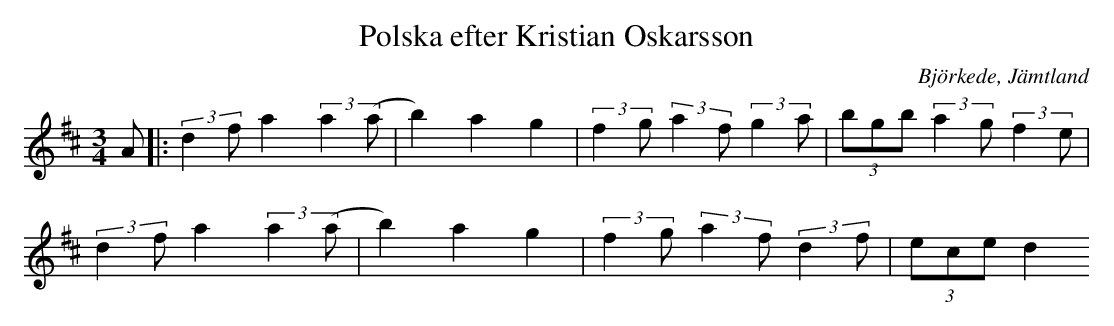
X:1
T:Polska efter Kristian Oskarsson
O:Björkede, Jämtland
M:3/4
L:1/8
K:D
 A |: (3:2:2 d2f a2 (3:2:2 a2 (a | b2) a2 g2 | (3:2:2 f2g (3:2:2 a2f (3:2:2 g2a | (3bgb (3:2:2 a2g (3:2:2 f2e |
(3:2:2 d2f a2 (3:2:2 a2 (a | b2) a2 g2 | (3:2:2 f2g (3:2:2 a2f (3:2:2 d2f | (3ece d2
:|
